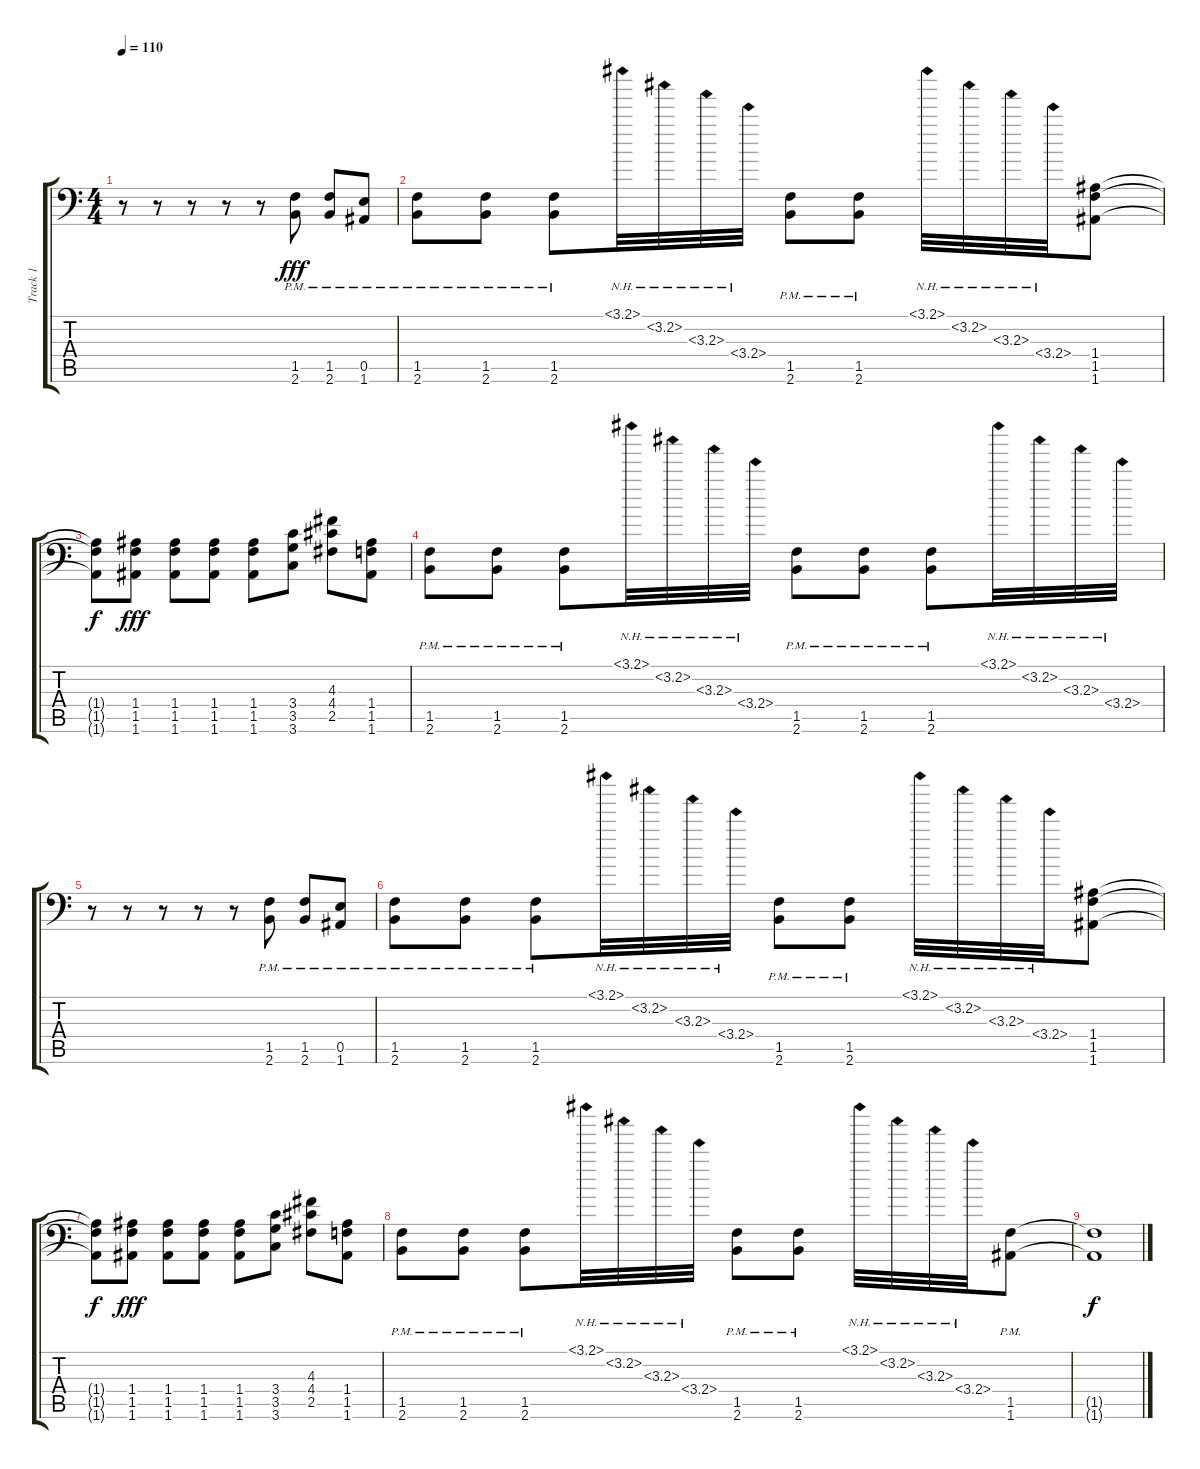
\track ("Track 1" "Track 1") {instrument overdrivenguitar}
\staff {score tabs}
\tuning (B3 Gb3 D3 A2 E2 A1) {hide}
\ts (4 4)
\tempo 110
\clef f4
\ks c
r.8{dy fff} r.8 r.8 r.8 r.8 (1.5{pm} 2.6{pm}).8 (1.5{pm} 2.6{pm}).8 (0.5{pm} 1.6{pm}).8 |
(1.5{pm} 2.6{pm}).8 (1.5{pm} 2.6{pm}).8 (1.5{pm} 2.6{pm}).8 3.1{nh}.32 3.2{nh}.32 3.3{nh}.32 3.4{nh}.32 (1.5{pm} 2.6{pm}).8 (1.5{pm} 2.6{pm}).8 3.1{nh}.32 3.2{nh}.32 3.3{nh}.32 3.4{nh}.32 (1.4 1.5 1.6).8 |
(1.4{t} 1.5{t} 1.6{t}).8{dy f} (1.4 1.5 1.6).8{dy fff} (1.4 1.5 1.6).8 (1.4 1.5 1.6).8 (1.4 1.5 1.6).8 (3.4 3.5 3.6).8 (4.3 4.4 2.5).8 (1.4 1.5 1.6).8 |
(1.5{pm} 2.6{pm}).8 (1.5{pm} 2.6{pm}).8 (1.5{pm} 2.6{pm}).8 3.1{nh}.32 3.2{nh}.32 3.3{nh}.32 3.4{nh}.32 (1.5{pm} 2.6{pm}).8 (1.5{pm} 2.6{pm}).8 (1.5{pm} 2.6{pm}).8 3.1{nh}.32 3.2{nh}.32 3.3{nh}.32 3.4{nh}.32 |
r.8 r.8 r.8 r.8 r.8 (1.5{pm} 2.6{pm}).8 (1.5{pm} 2.6{pm}).8 (0.5{pm} 1.6{pm}).8 |
(1.5{pm} 2.6{pm}).8 (1.5{pm} 2.6{pm}).8 (1.5{pm} 2.6{pm}).8 3.1{nh}.32 3.2{nh}.32 3.3{nh}.32 3.4{nh}.32 (1.5{pm} 2.6{pm}).8 (1.5{pm} 2.6{pm}).8 3.1{nh}.32 3.2{nh}.32 3.3{nh}.32 3.4{nh}.32 (1.4 1.5 1.6).8 |
(1.4{t} 1.5{t} 1.6{t}).8{dy f} (1.4 1.5 1.6).8{dy fff} (1.4 1.5 1.6).8 (1.4 1.5 1.6).8 (1.4 1.5 1.6).8 (3.4 3.5 3.6).8 (4.3 4.4 2.5).8 (1.4 1.5 1.6).8 |
(1.5{pm} 2.6{pm}).8 (1.5{pm} 2.6{pm}).8 (1.5{pm} 2.6{pm}).8 3.1{nh}.32 3.2{nh}.32 3.3{nh}.32 3.4{nh}.32 (1.5{pm} 2.6{pm}).8 (1.5{pm} 2.6{pm}).8 3.1{nh}.32 3.2{nh}.32 3.3{nh}.32 3.4{nh}.32 (1.5{pm} 1.6{pm}).8 |
(1.5{t} 1.6{t}).1{dy f}
